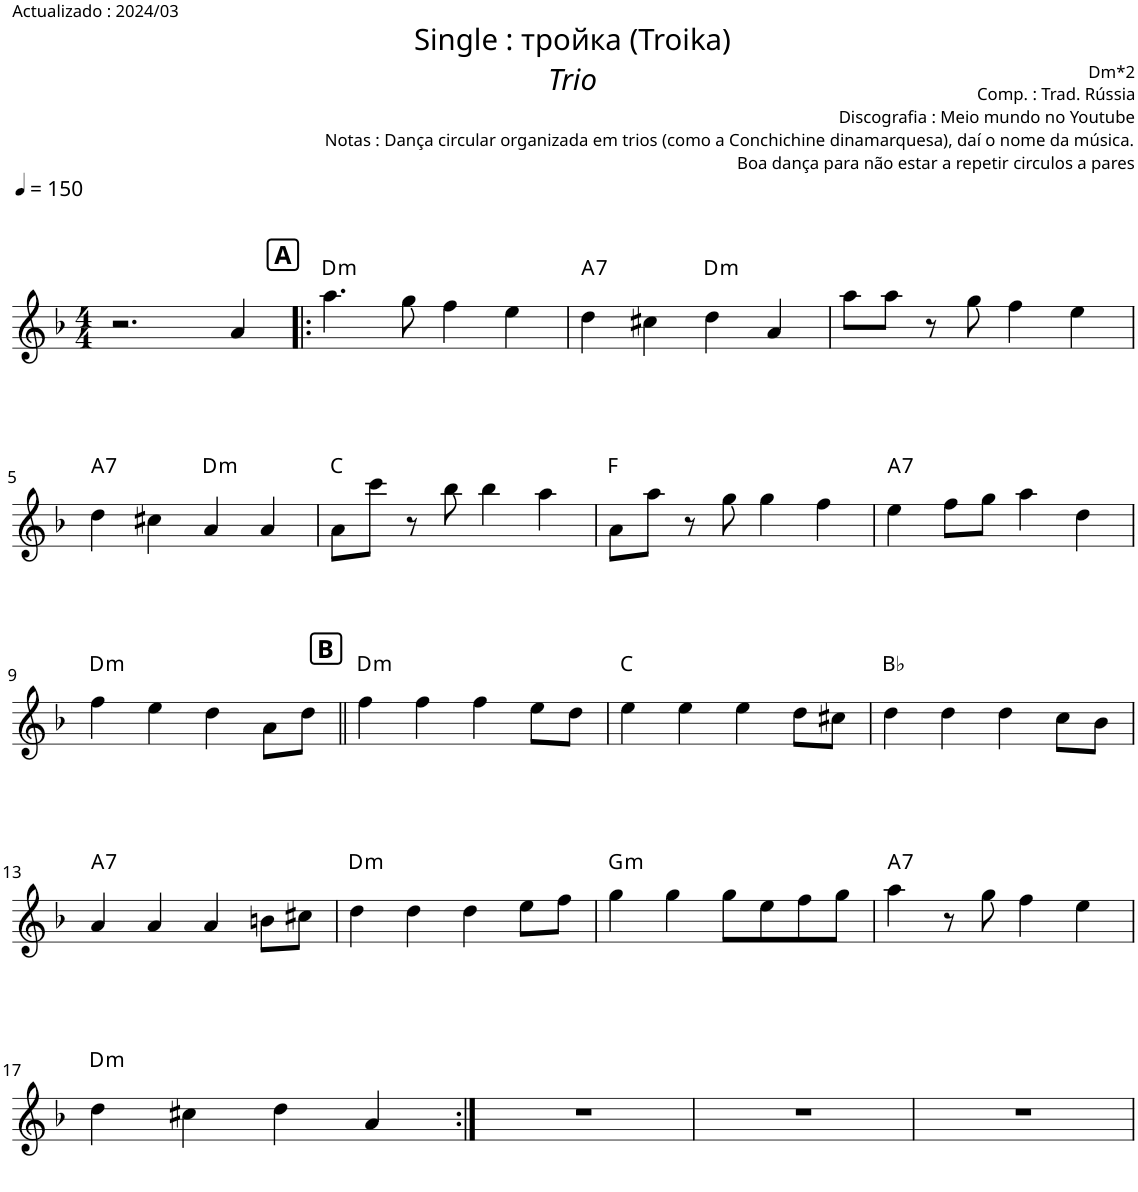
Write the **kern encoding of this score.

**kern	**harte
*part1	*part1
*staff1	*
*I"Piano	*
*I'Pno.	*
*clefG2	*
*k[b-]	*
*M4/4	*
*MM150	*
=1	=1
2.r	.
4a/	.
!!LO:REH:place=s1:a:B:cj:fs=12:t=A
=2!|:	=2!|:
!	!LO:H:kt=m
4.aa\	D:min
8gg\	.
4ff\	.
4ee\	.
=3	=3
!	!LO:H:kt=7
4dd\	A:7
4cc#X\	.
!	!LO:H:kt=m
4dd\	D:min
4a/	.
=4	=4
8aa\L	.
8aa\J	.
8r	.
8gg\	.
4ff\	.
4ee\	.
!!LO:LB:g=z
=5	=5
!	!LO:H:kt=7
4dd\	A:7
4cc#X\	.
!	!LO:H:kt=m
4a/	D:min
4a/	.
=6	=6
8a\L	C:maj
8ccc\J	.
8r	.
8bb-\	.
4bb-\	.
4aa\	.
=7	=7
8a\L	F:maj
8aa\J	.
8r	.
8gg\	.
4gg\	.
4ff\	.
=8	=8
!	!LO:H:kt=7
4ee\	A:7
8ff\L	.
8gg\J	.
4aa\	.
4dd\	.
!!LO:LB:g=z
=9	=9
!	!LO:H:kt=m
4ff\	D:min
4ee\	.
4dd\	.
8a\L	.
8dd\J	.
!!LO:REH:place=s1:a:B:cj:fs=12:t=B
=10||	=10||
!	!LO:H:kt=m
4ff\	D:min
4ff\	.
4ff\	.
8ee\L	.
8dd\J	.
=11	=11
4ee\	C:maj
4ee\	.
4ee\	.
8dd\L	.
8cc#X\J	.
=12	=12
4dd\	Bb:maj
4dd\	.
4dd\	.
8cc\L	.
8b-\J	.
!!LO:LB:g=z
=13	=13
!	!LO:H:kt=7
4a/	A:7
4a/	.
4a/	.
8bn\L	.
8cc#X\J	.
=14	=14
!	!LO:H:kt=m
4dd\	D:min
4dd\	.
4dd\	.
8ee\L	.
8ff\J	.
=15	=15
!	!LO:H:kt=m
4gg\	G:min
4gg\	.
8gg\L	.
8ee\	.
8ff\	.
8gg\J	.
=16	=16
!	!LO:H:kt=7
4aa\	A:7
8r	.
8gg\	.
4ff\	.
4ee\	.
!!LO:LB:g=z
=17	=17
!	!LO:H:kt=m
4dd\	D:min
4cc#X\	.
4dd\	.
4a/	.
=18:|!	=18:|!
1r	.
=19	=19
1r	.
=20	=20
1r	.
=	=
*-	*-
